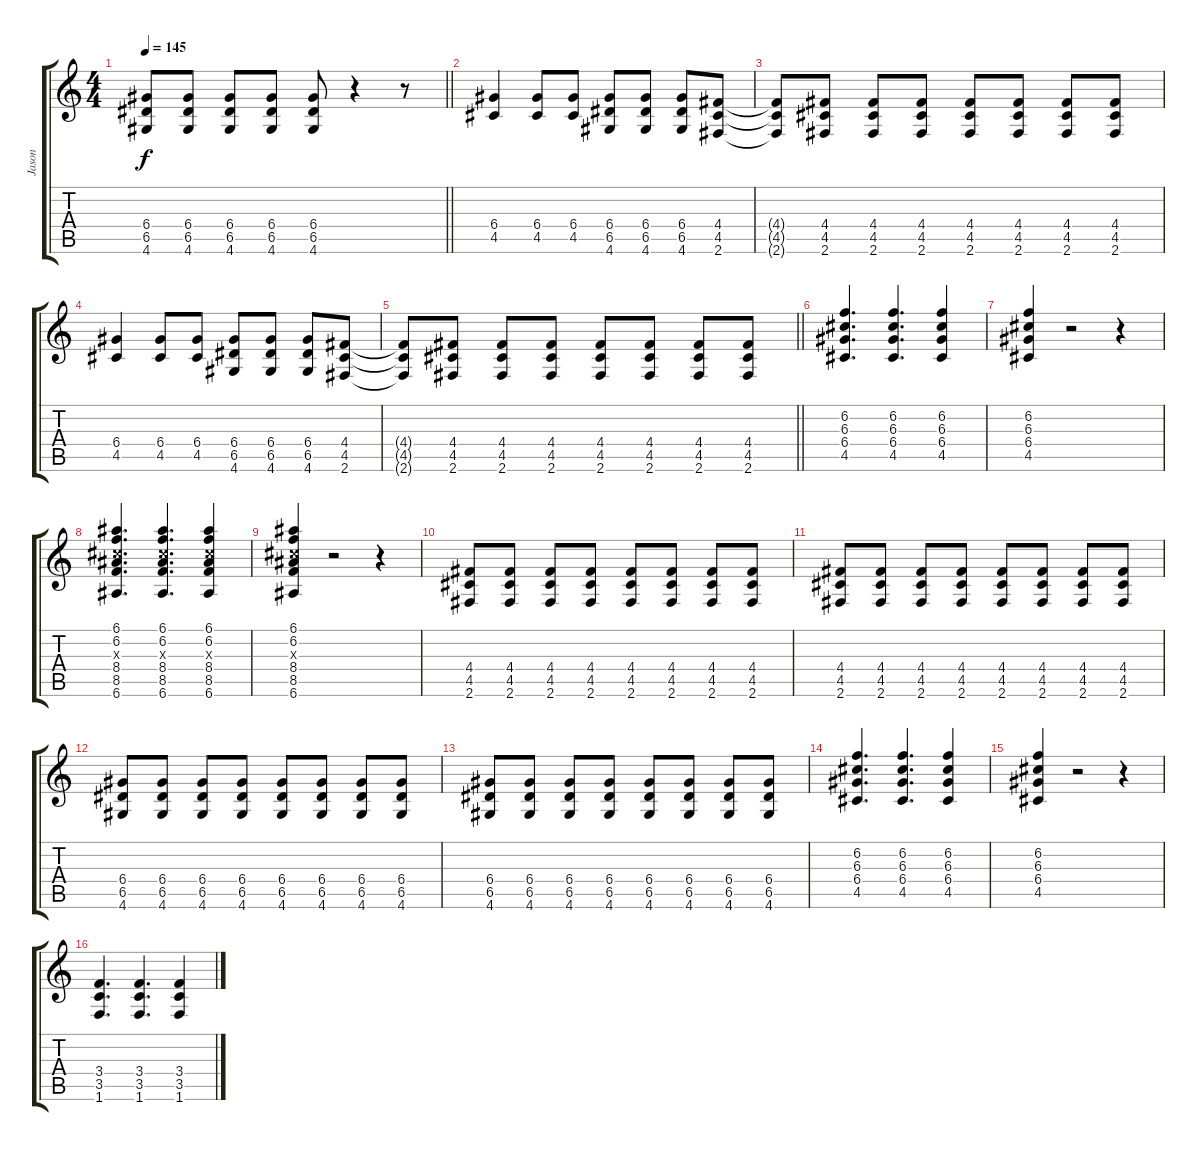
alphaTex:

\track ("Jason" "Jason") {instrument overdrivenguitar}
\staff {score tabs}
\tuning (E4 B3 G3 D3 A2 E2) {hide}
\ts (4 4)
\tempo 145
\clef g2
\barLineRight lightlight
\ks c
(6.4{t} 6.5{t} 4.6{t}).8{dy f} (6.4 6.5 4.6).8 (6.4 6.5 4.6).8 (6.4 6.5 4.6).8 (6.4 6.5 4.6).8 r.4 r.8 |
(6.4 4.5).4 (6.4 4.5).8 (6.4 4.5).8 (6.4 6.5 4.6).8 (6.4 6.5 4.6).8 (6.4 6.5 4.6).8 (4.4 4.5 2.6).8 |
(4.4{t} 4.5{t} 2.6{t}).8 (4.4 4.5 2.6).8 (4.4 4.5 2.6).8 (4.4 4.5 2.6).8 (4.4 4.5 2.6).8 (4.4 4.5 2.6).8 (4.4 4.5 2.6).8 (4.4 4.5 2.6).8 |
(6.4 4.5).4 (6.4 4.5).8 (6.4 4.5).8 (6.4 6.5 4.6).8 (6.4 6.5 4.6).8 (6.4 6.5 4.6).8 (4.4 4.5 2.6).8 |
\barLineRight lightlight
(4.4{t} 4.5{t} 2.6{t}).8 (4.4 4.5 2.6).8 (4.4 4.5 2.6).8 (4.4 4.5 2.6).8 (4.4 4.5 2.6).8 (4.4 4.5 2.6).8 (4.4 4.5 2.6).8 (4.4 4.5 2.6).8 |
(6.2 6.3 6.4 4.5).4{d} (6.2 6.3 6.4 4.5).4{d} (6.2 6.3 6.4 4.5).4 |
(6.2 6.3 6.4 4.5).4 r.2 r.4 |
(6.1 6.2 6.3{x} 8.4 8.5 6.6).4{d} (6.1 6.2 6.3{x} 8.4 8.5 6.6).4{d} (6.1 6.2 6.3{x} 8.4 8.5 6.6).4 |
(6.1 6.2 6.3{x} 8.4 8.5 6.6).4 r.2 r.4 |
(4.4 4.5 2.6).8 (4.4 4.5 2.6).8 (4.4 4.5 2.6).8 (4.4 4.5 2.6).8 (4.4 4.5 2.6).8 (4.4 4.5 2.6).8 (4.4 4.5 2.6).8 (4.4 4.5 2.6).8 |
(4.4 4.5 2.6).8 (4.4 4.5 2.6).8 (4.4 4.5 2.6).8 (4.4 4.5 2.6).8 (4.4 4.5 2.6).8 (4.4 4.5 2.6).8 (4.4 4.5 2.6).8 (4.4 4.5 2.6).8 |
(6.4 6.5 4.6).8 (6.4 6.5 4.6).8 (6.4 6.5 4.6).8 (6.4 6.5 4.6).8 (6.4 6.5 4.6).8 (6.4 6.5 4.6).8 (6.4 6.5 4.6).8 (6.4 6.5 4.6).8 |
(6.4 6.5 4.6).8 (6.4 6.5 4.6).8 (6.4 6.5 4.6).8 (6.4 6.5 4.6).8 (6.4 6.5 4.6).8 (6.4 6.5 4.6).8 (6.4 6.5 4.6).8 (6.4 6.5 4.6).8 |
(6.2 6.3 6.4 4.5).4{d} (6.2 6.3 6.4 4.5).4{d} (6.2 6.3 6.4 4.5).4 |
(6.2 6.3 6.4 4.5).4 r.2 r.4 |
(3.4 3.5 1.6).4{d} (3.4 3.5 1.6).4{d} (3.4 3.5 1.6).4
